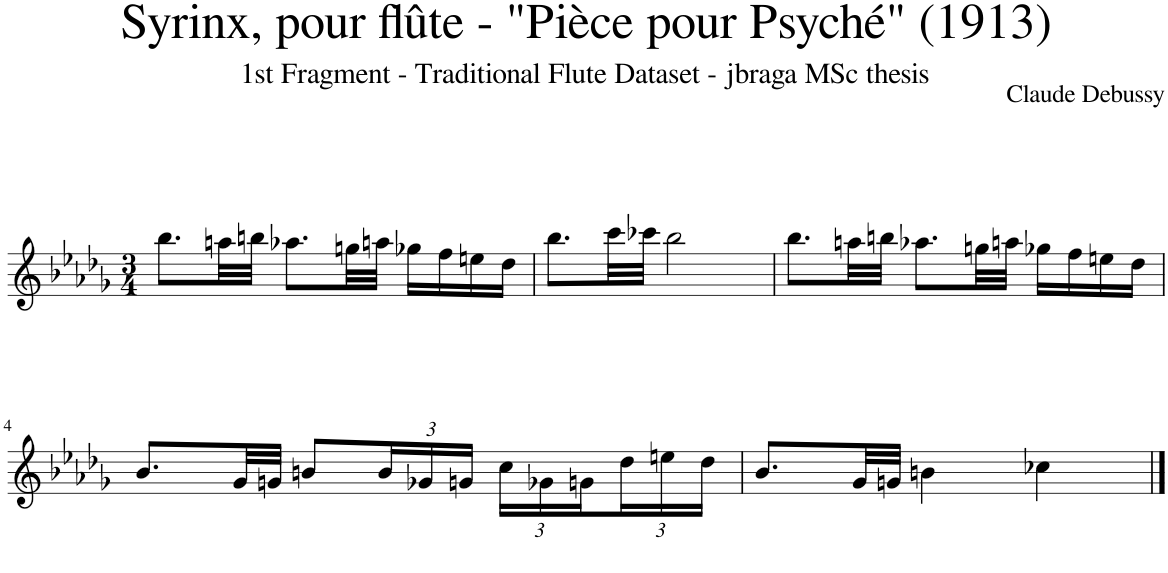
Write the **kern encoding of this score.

**kern
*part1
*staff1
*I"Piano
*I'Pno.
*clefG2
*k[b-e-a-d-g-]
*M3/4
=1
8.bb-\L
32aan\LL
32bbn\JJJ
8.aa-X\L
32ggn\LL
32aan\JJJ
16gg-X\LL
16ff\
16een\
16dd-\JJ
=2
8.bb-\L
32ccc\LL
32ccc-X\JJJ
2bb-\
=3
8.bb-\L
32aan\LL
32bbn\JJJ
8.aa-X\L
32ggn\LL
32aan\JJJ
16gg-X\LL
16ff\
16een\
16dd-\JJ
!!LO:LB:g=z
=4
8.b-/L
32g-/LL
32gn/JJJ
8bn/L
*Xbrackettup
24b/L
24g-X/
24gn/JJ
24cc\LL
24g-X\
24gn\
24dd-\
24een\
24dd-\JJ
=5
8.b-/L
32g-/LL
32gn/JJJ
4bn\
4cc-X\
==
*-
